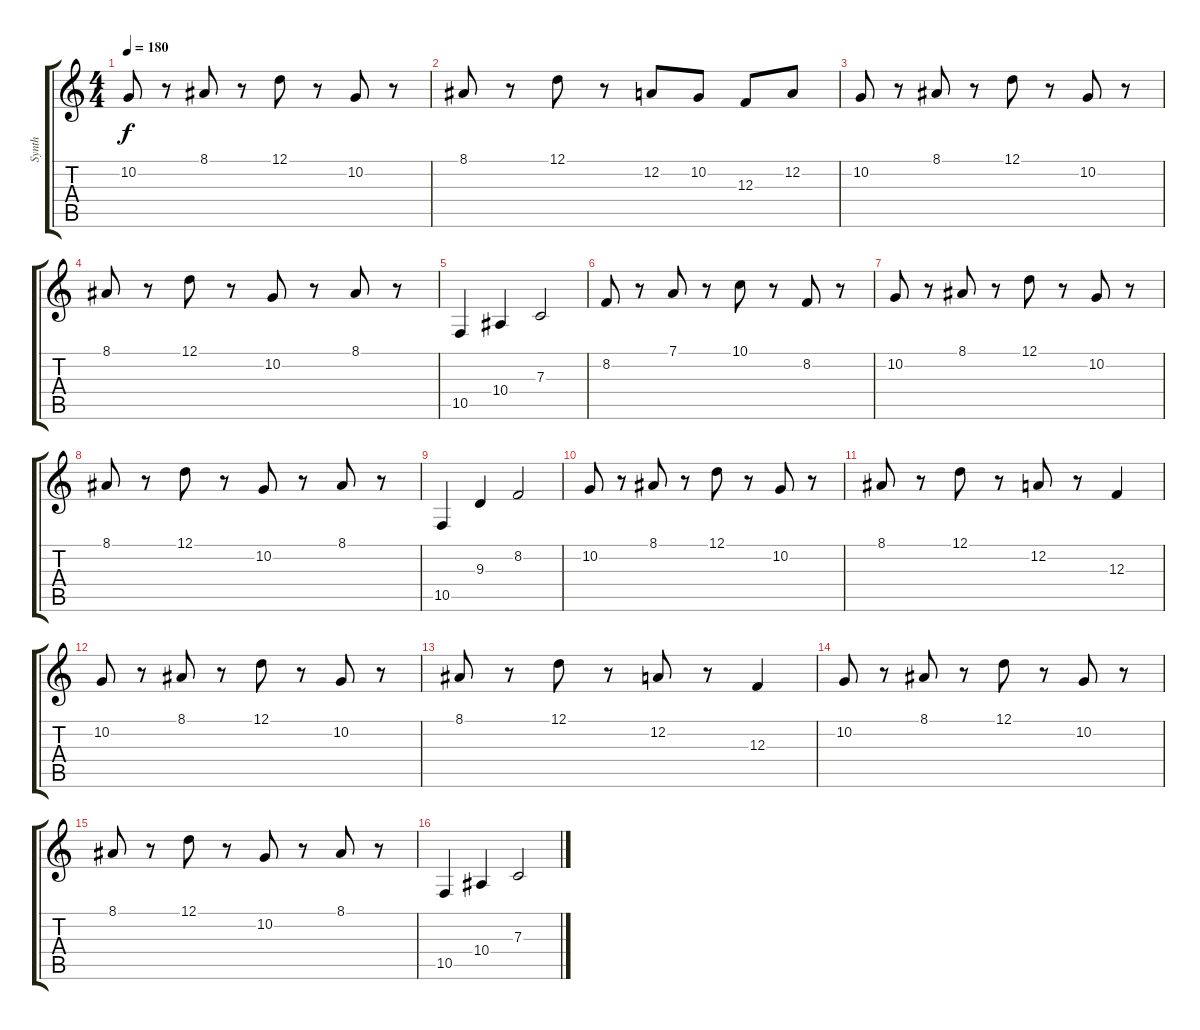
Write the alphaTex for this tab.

\track ("Synth" "Synth") {instrument harpsichord}
\staff {score tabs}
\tuning (D4 A3 F3 C3 G2 D2) {hide}
\ts (4 4)
\tempo 180
\clef g2
\ks c
10.2.8{dy f} r.8 8.1.8 r.8 12.1.8 r.8 10.2.8 r.8 |
8.1.8 r.8 12.1.8 r.8 12.2.8 10.2.8 12.3.8 12.2.8 |
10.2.8 r.8 8.1.8 r.8 12.1.8 r.8 10.2.8 r.8 |
8.1.8 r.8 12.1.8 r.8 10.2.8 r.8 8.1.8 r.8 |
10.5.4 10.4.4 7.3.2 |
8.2.8 r.8 7.1.8 r.8 10.1.8 r.8 8.2.8 r.8 |
10.2.8 r.8 8.1.8 r.8 12.1.8 r.8 10.2.8 r.8 |
8.1.8 r.8 12.1.8 r.8 10.2.8 r.8 8.1.8 r.8 |
10.5.4 9.3.4 8.2.2 |
10.2.8 r.8 8.1.8 r.8 12.1.8 r.8 10.2.8 r.8 |
8.1.8 r.8 12.1.8 r.8 12.2.8 r.8 12.3.4 |
10.2.8 r.8 8.1.8 r.8 12.1.8 r.8 10.2.8 r.8 |
8.1.8 r.8 12.1.8 r.8 12.2.8 r.8 12.3.4 |
10.2.8 r.8 8.1.8 r.8 12.1.8 r.8 10.2.8 r.8 |
8.1.8 r.8 12.1.8 r.8 10.2.8 r.8 8.1.8 r.8 |
10.5.4 10.4.4 7.3.2
